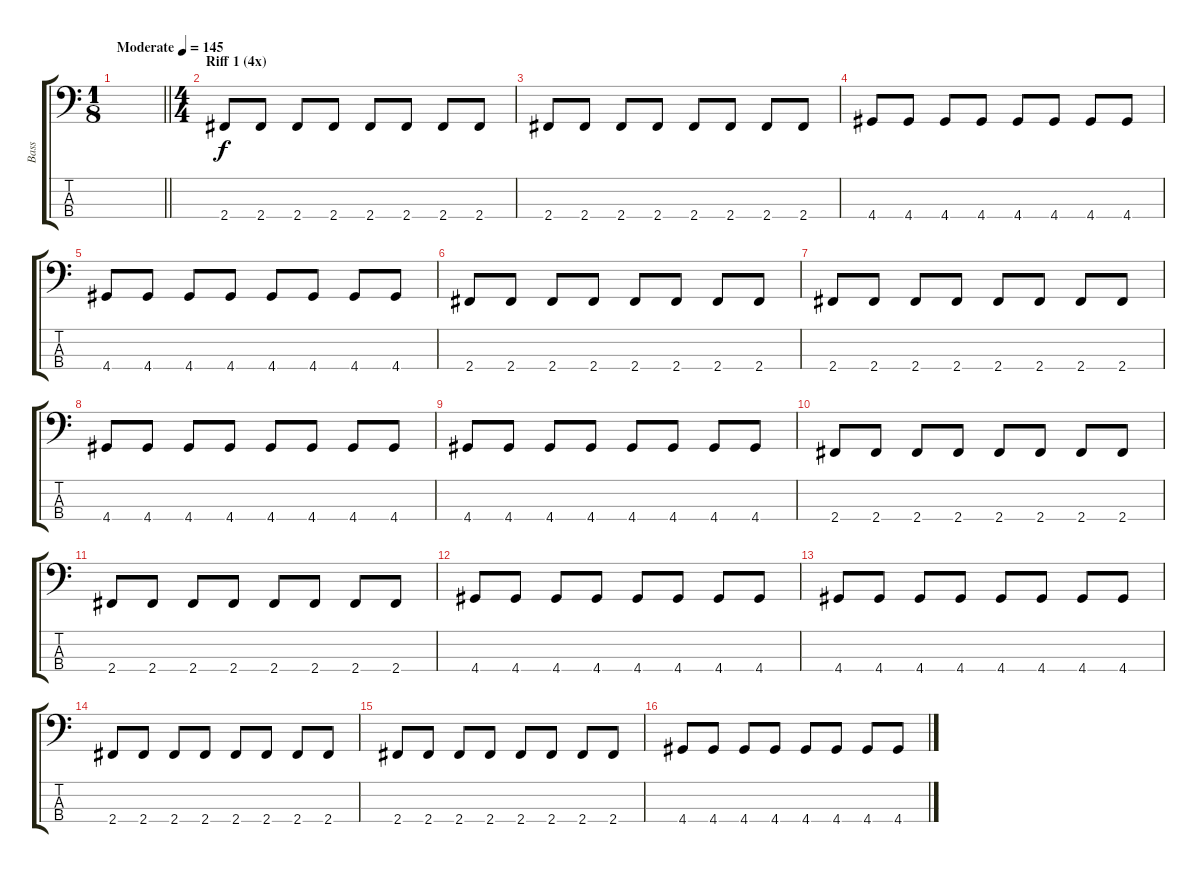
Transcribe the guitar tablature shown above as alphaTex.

\track ("Bass" "Bass") {instrument electricbassfinger}
\staff {score tabs}
\tuning (G2 D2 A1 E1) {hide}
\ts (1 8)
\tempo (145 "Moderate")
\clef f4
\barLineRight lightlight
\ks c
|
\ts (4 4)
\section ("" "Riff 1 (4x)")
2.4.8 2.4.8 2.4.8 2.4.8 2.4.8 2.4.8 2.4.8 2.4.8 |
2.4.8 2.4.8 2.4.8 2.4.8 2.4.8 2.4.8 2.4.8 2.4.8 |
4.4.8 4.4.8 4.4.8 4.4.8 4.4.8 4.4.8 4.4.8 4.4.8 |
4.4.8 4.4.8 4.4.8 4.4.8 4.4.8 4.4.8 4.4.8 4.4.8 |
2.4.8 2.4.8 2.4.8 2.4.8 2.4.8 2.4.8 2.4.8 2.4.8 |
2.4.8 2.4.8 2.4.8 2.4.8 2.4.8 2.4.8 2.4.8 2.4.8 |
4.4.8 4.4.8 4.4.8 4.4.8 4.4.8 4.4.8 4.4.8 4.4.8 |
4.4.8 4.4.8 4.4.8 4.4.8 4.4.8 4.4.8 4.4.8 4.4.8 |
2.4.8 2.4.8 2.4.8 2.4.8 2.4.8 2.4.8 2.4.8 2.4.8 |
2.4.8 2.4.8 2.4.8 2.4.8 2.4.8 2.4.8 2.4.8 2.4.8 |
4.4.8 4.4.8 4.4.8 4.4.8 4.4.8 4.4.8 4.4.8 4.4.8 |
4.4.8 4.4.8 4.4.8 4.4.8 4.4.8 4.4.8 4.4.8 4.4.8 |
2.4.8 2.4.8 2.4.8 2.4.8 2.4.8 2.4.8 2.4.8 2.4.8 |
2.4.8 2.4.8 2.4.8 2.4.8 2.4.8 2.4.8 2.4.8 2.4.8 |
4.4.8 4.4.8 4.4.8 4.4.8 4.4.8 4.4.8 4.4.8 4.4.8
